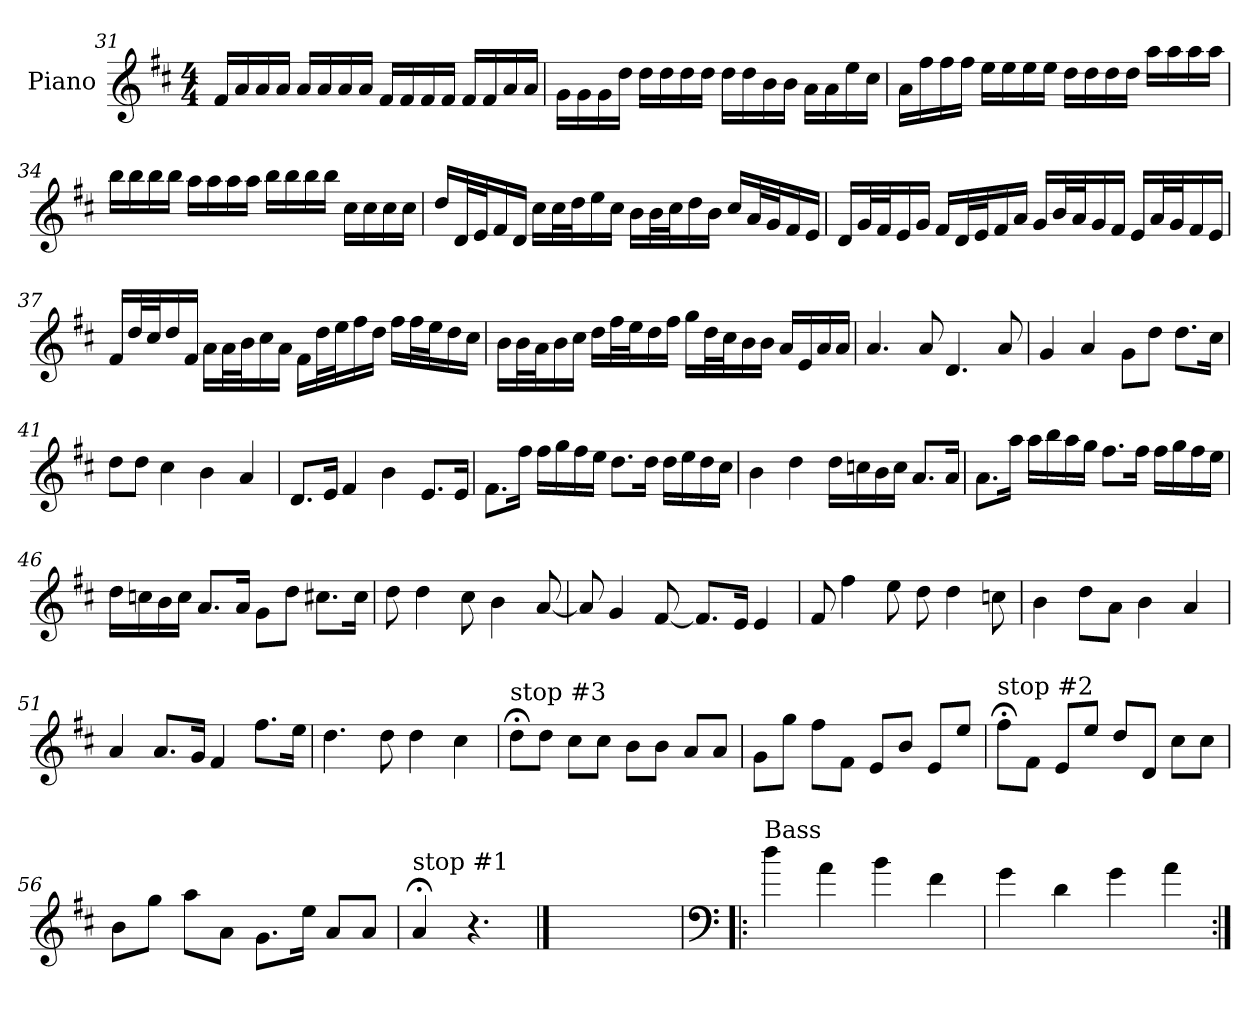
**kern
*part1
*staff1
*I"Piano
*I'Pno
!!LO:PB:g=z
*clefG2
*k[f#c#]
*D:
*M4/4
=31
16f#/LL
16a/
16a/
16a/JJ
16a/LL
16a/
16a/
16a/JJ
16f#/LL
16f#/
16f#/
16f#/JJ
16f#/LL
16f#/
16a/
16a/JJ
=32
16g\LL
16g\
16g\
16dd\JJ
16dd\LL
16dd\
16dd\
16dd\JJ
16dd\LL
16dd\
16b\
16b\JJ
16a\LL
16a\
16ee\
16cc#\JJ
=33
16a\LL
16ff#\
16ff#\
16ff#\JJ
16ee\LL
16ee\
16ee\
16ee\JJ
16dd\LL
16dd\
16dd\
16dd\JJ
16aa\LL
16aa\
16aa\
16aa\JJ
!!LO:LB:g=z
=34
16bb\LL
16bb\
16bb\
16bb\JJ
16aa\LL
16aa\
16aa\
16aa\JJ
16bb\LL
16bb\
16bb\
16bb\JJ
16cc#\LL
16cc#\
16cc#\
16cc#\JJ
=35
16dd/LL
32d/L
32e/J
16f#/
16d/JJ
16cc#\LL
32cc#\L
32dd\J
16ee\
16cc#\JJ
16b\LL
32b\L
32cc#\J
16dd\
16b\JJ
16cc#/LL
32a/L
32g/J
16f#/
16e/JJ
!!LO:LB:g=z
=36
16d/LL
32g/L
32f#/J
16e/
16g/JJ
16f#/LL
32d/L
32e/J
16f#/
16a/JJ
16g/LL
32b/L
32a/J
16g/
16f#/JJ
16e/LL
32a/L
32g/J
16f#/
16e/JJ
=37
16f#/LL
32dd/L
32cc#/J
16dd/
16f#/JJ
16a\LL
32a\L
32b\J
16cc#\
16a\JJ
16f#\LL
32dd\L
32ee\J
16ff#\
16dd\JJ
16ff#\LL
32ff#\L
32ee\J
16dd\
16cc#\JJ
!!LO:LB:g=z
=38
16b\LL
32b\L
32a\J
16b\
16cc#\JJ
16dd\LL
32ff#\L
32ee\J
16dd\
16ff#\JJ
16gg\LL
32dd\L
32cc#\J
16b\
16b\JJ
16a/LL
16e/
16a/
16a/JJ
=39
4.a/
8a/
4.d/
8a/
=40
4g/
4a/
8g\L
8dd\J
8.dd\L
16cc#\Jk
=41
8dd\L
8dd\J
4cc#\
4b\
4a/
=42
8.d/L
16e/Jk
4f#/
4b\
8.e/L
16e/Jk
!!LO:LB:g=z
=43
8.f#\L
16ff#\Jk
16ff#\LL
16gg\
16ff#\
16ee\JJ
8.dd\L
16dd\Jk
16dd\LL
16ee\
16dd\
16cc#\JJ
=44
4b\
4dd\
16dd\LL
16ccn\
16b\
16cc\JJ
8.a/L
16a/Jk
=45
8.a\L
16aa\Jk
16aa\LL
16bb\
16aa\
16gg\JJ
8.ff#\L
16ff#\Jk
16ff#\LL
16gg\
16ff#\
16ee\JJ
!!LO:LB:g=z
=46
16dd\LL
16ccn\
16b\
16cc\JJ
8.a/L
16a/Jk
8g\L
8dd\J
8.cc#X\L
16cc#\Jk
=47
8dd\
4dd\
8cc#\
4b\
[8a/
=48
8a/]
4g/
[8f#/
8.f#/L]
16e/Jk
4e/
=49
8f#/
4ff#\
8ee\
8dd\
4dd\
8ccn\
=50
4b\
8dd\L
8a\J
4b\
4a/
=51
4a/
8.a/L
16g/Jk
4f#/
8.ff#\L
16ee\Jk
!!LO:LB:g=z
=52
4.dd\
8dd\
4dd\
4cc#\
=53
!LO:TX:a:t=stop #3
8dd;<\L
8dd\J
8cc#\L
8cc#\J
8b\L
8b\J
8a/L
8a/J
=54
8g\L
8gg\J
8ff#\L
8f#\J
8e/L
8b/J
8e/L
8ee/J
=55
!LO:TX:a:t=stop #2
8ff#;<\L
8f#\J
8e/L
8ee/J
8dd/L
8d/J
8cc#\L
8cc#\J
=56
8b\L
8gg\J
8aa\L
8a\J
8.g\L
16ee\Jk
8a/L
8a/J
=57
!LO:TX:a:t=stop #1
4a;</
4.r
==58
1ryy
!!LO:LB:g=z
=59!|:
*clefF4
!LO:TX:a:t=Bass
4dd\
4a\
4b\
4f#\
=60
4g\
4d\
4g\
4a\
=:|!
*-
